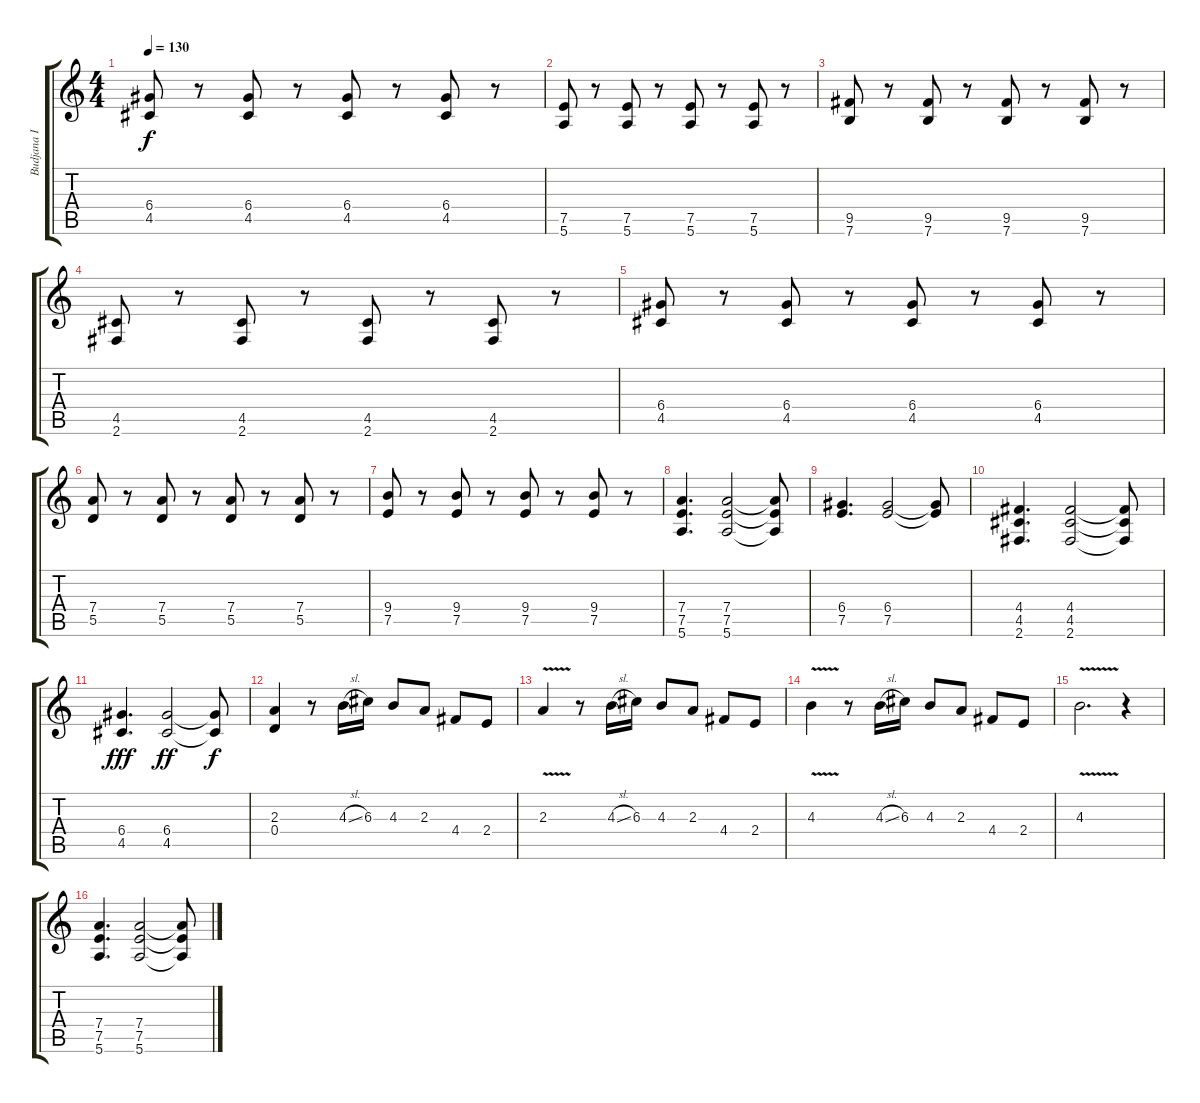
\track ("Budjana I" "Budjana I") {instrument distortionguitar}
\staff {score tabs}
\tuning (E4 B3 G3 D3 A2 E2) {hide}
\ts (4 4)
\tempo 130
\clef g2
\ks c
(6.4 4.5).8{dy f} r.8 (6.4 4.5).8 r.8 (6.4 4.5).8 r.8 (6.4 4.5).8 r.8 |
(7.5 5.6).8 r.8 (7.5 5.6).8 r.8 (7.5 5.6).8 r.8 (7.5 5.6).8 r.8 |
(9.5 7.6).8 r.8 (9.5 7.6).8 r.8 (9.5 7.6).8 r.8 (9.5 7.6).8 r.8 |
(4.5 2.6).8 r.8 (4.5 2.6).8 r.8 (4.5 2.6).8 r.8 (4.5 2.6).8 r.8 |
(6.4 4.5).8 r.8 (6.4 4.5).8 r.8 (6.4 4.5).8 r.8 (6.4 4.5).8 r.8 |
(7.4 5.5).8 r.8 (7.4 5.5).8 r.8 (7.4 5.5).8 r.8 (7.4 5.5).8 r.8 |
(9.4 7.5).8 r.8 (9.4 7.5).8 r.8 (9.4 7.5).8 r.8 (9.4 7.5).8 r.8 |
(7.4 7.5 5.6).4{d volume 14} (7.4 7.5 5.6).2 (7.4{t} 7.5{t} 5.6{t}).8 |
(6.4 7.5).4{d} (6.4 7.5).2 (6.4{t} 7.5{t}).8 |
(4.4 4.5 2.6).4{d} (4.4 4.5 2.6).2 (4.4{t} 4.5{t} 2.6{t}).8 |
(6.4 4.5).4{d dy fff} (6.4 4.5).2{dy ff} (6.4{t} 4.5{t}).8{dy f} |
(2.3 0.4).4{volume 16} r.8 4.3{sl}.16 6.3.16 4.3.8 2.3.8 4.4.8 2.4.8 |
2.3{v}.4 r.8 4.3{sl}.16 6.3.16 4.3.8 2.3.8 4.4.8 2.4.8 |
4.3{v}.4 r.8 4.3{sl}.16 6.3.16 4.3.8 2.3.8 4.4.8 2.4.8 |
4.3{v}.2{d} r.4 |
(7.4 7.5 5.6).4{d volume 14} (7.4 7.5 5.6).2 (7.4{t} 7.5{t} 5.6{t}).8
